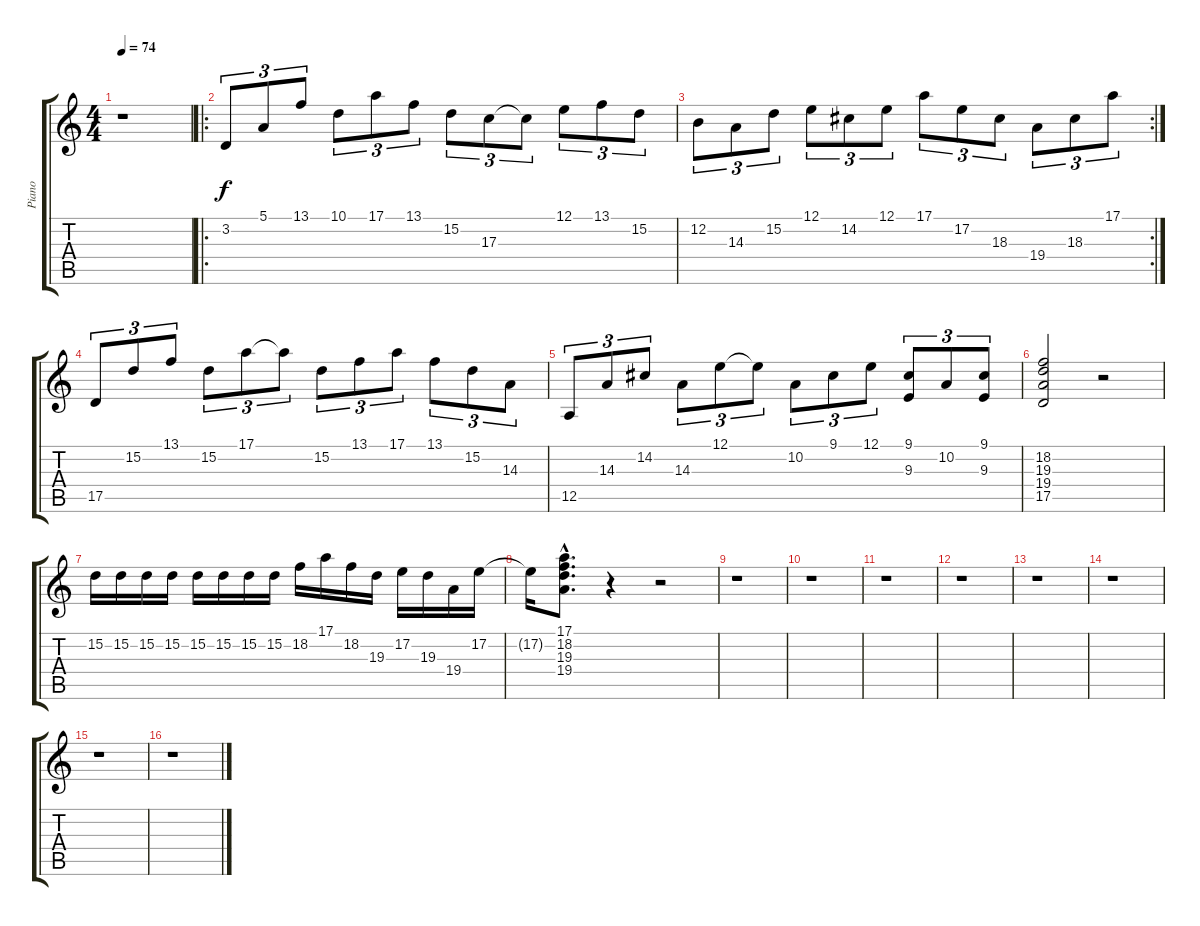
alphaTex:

\track ("Piano" "Piano") {instrument acousticgrandpiano}
\staff {score tabs}
\tuning (E4 B3 G3 D3 A2 E2) {hide}
\ts (4 4)
\tempo 74
\clef g2
\ks c
r.1{dy f} |
\ro
3.2.8{tu (3 2)} 5.1.8{tu (3 2)} 13.1.8{tu (3 2)} 10.1.8{tu (3 2)} 17.1.8{tu (3 2)} 13.1.8{tu (3 2)} 15.2.8{tu (3 2)} 17.3.8{tu (3 2)} 17.3{t}.8{tu (3 2)} 12.1.8{tu (3 2)} 13.1.8{tu (3 2)} 15.2.8{tu (3 2)} |
\rc 2
12.2.8{tu (3 2)} 14.3.8{tu (3 2)} 15.2.8{tu (3 2)} 12.1.8{tu (3 2)} 14.2.8{tu (3 2)} 12.1.8{tu (3 2)} 17.1.8{tu (3 2)} 17.2.8{tu (3 2)} 18.3.8{tu (3 2)} 19.4.8{tu (3 2)} 18.3.8{tu (3 2)} 17.1.8{tu (3 2)} |
17.5.8{tu (3 2)} 15.2.8{tu (3 2)} 13.1.8{tu (3 2)} 15.2.8{tu (3 2)} 17.1.8{tu (3 2)} 17.1{t}.8{tu (3 2)} 15.2.8{tu (3 2)} 13.1.8{tu (3 2)} 17.1.8{tu (3 2)} 13.1.8{tu (3 2)} 15.2.8{tu (3 2)} 14.3.8{tu (3 2)} |
12.5.8{tu (3 2)} 14.3.8{tu (3 2)} 14.2.8{tu (3 2)} 14.3.8{tu (3 2)} 12.1.8{tu (3 2)} 12.1{t}.8{tu (3 2)} 10.2.8{tu (3 2)} 9.1.8{tu (3 2)} 12.1.8{tu (3 2)} (9.1 9.3).8{tu (3 2)} 10.2.8{tu (3 2)} (9.1 9.3).8{tu (3 2)} |
(18.2 19.3 19.4 17.5).2 r.2 |
15.2.16 15.2.16 15.2.16 15.2.16 15.2.16 15.2.16 15.2.16 15.2.16 18.2.16 17.1.16 18.2.16 19.3.16 17.2.16 19.3.16 19.4.16 17.2.16 |
17.2{t}.16 (17.1{hac} 18.2{hac} 19.3{hac} 19.4{hac}).8{d} r.4 r.2 |
r.1 |
r.1 |
r.1 |
r.1 |
r.1 |
r.1 |
r.1 |
r.1
